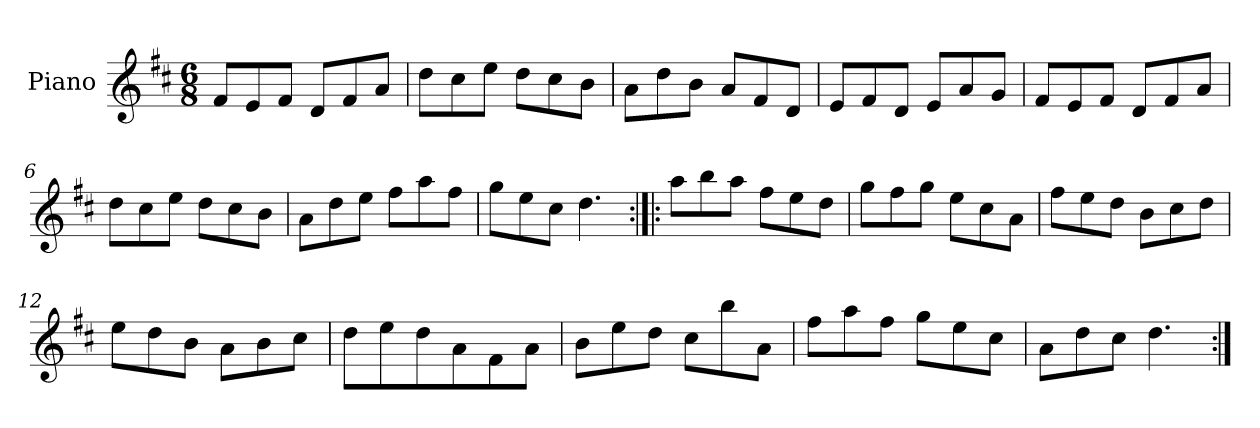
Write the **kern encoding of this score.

**kern
*part1
*staff1
*I"Piano
*I'Pno
*clefG2
*k[f#c#]
*D:
*M6/8
=1
8f#/L
8e/
8f#/J
8d/L
8f#/
8a/J
=2
8dd\L
8cc#\
8ee\J
8dd\L
8cc#\
8b\J
=3
8a\L
8dd\
8b\J
8a/L
8f#/
8d/J
=4
8e/L
8f#/
8d/J
8e/L
8a/
8g/J
=5
8f#/L
8e/
8f#/J
8d/L
8f#/
8a/J
!!LO:LB:g=z
=6
8dd\L
8cc#\
8ee\J
8dd\L
8cc#\
8b\J
=7
8a\L
8dd\
8ee\J
8ff#\L
8aa\
8ff#\J
=8
8gg\L
8ee\
8cc#\J
4.dd\
=9:|!|:
8aa\L
8bb\
8aa\J
8ff#\L
8ee\
8dd\J
=10
8gg\L
8ff#\
8gg\J
8ee\L
8cc#\
8a\J
=11
8ff#\L
8ee\
8dd\J
8b\L
8cc#\
8dd\J
!!LO:LB:g=z
=12
8ee\L
8dd\
8b\J
8a\L
8b\
8cc#\J
=13
8dd\L
8ee\
8dd\
8a\
8f#\
8a\J
=14
8b\L
8ee\
8dd\J
8cc#\L
8bb\
8a\J
=15
8ff#\L
8aa\
8ff#\J
8gg\L
8ee\
8cc#\J
=16
8a\L
8dd\
8cc#\J
4.dd\
=:|!
*-
